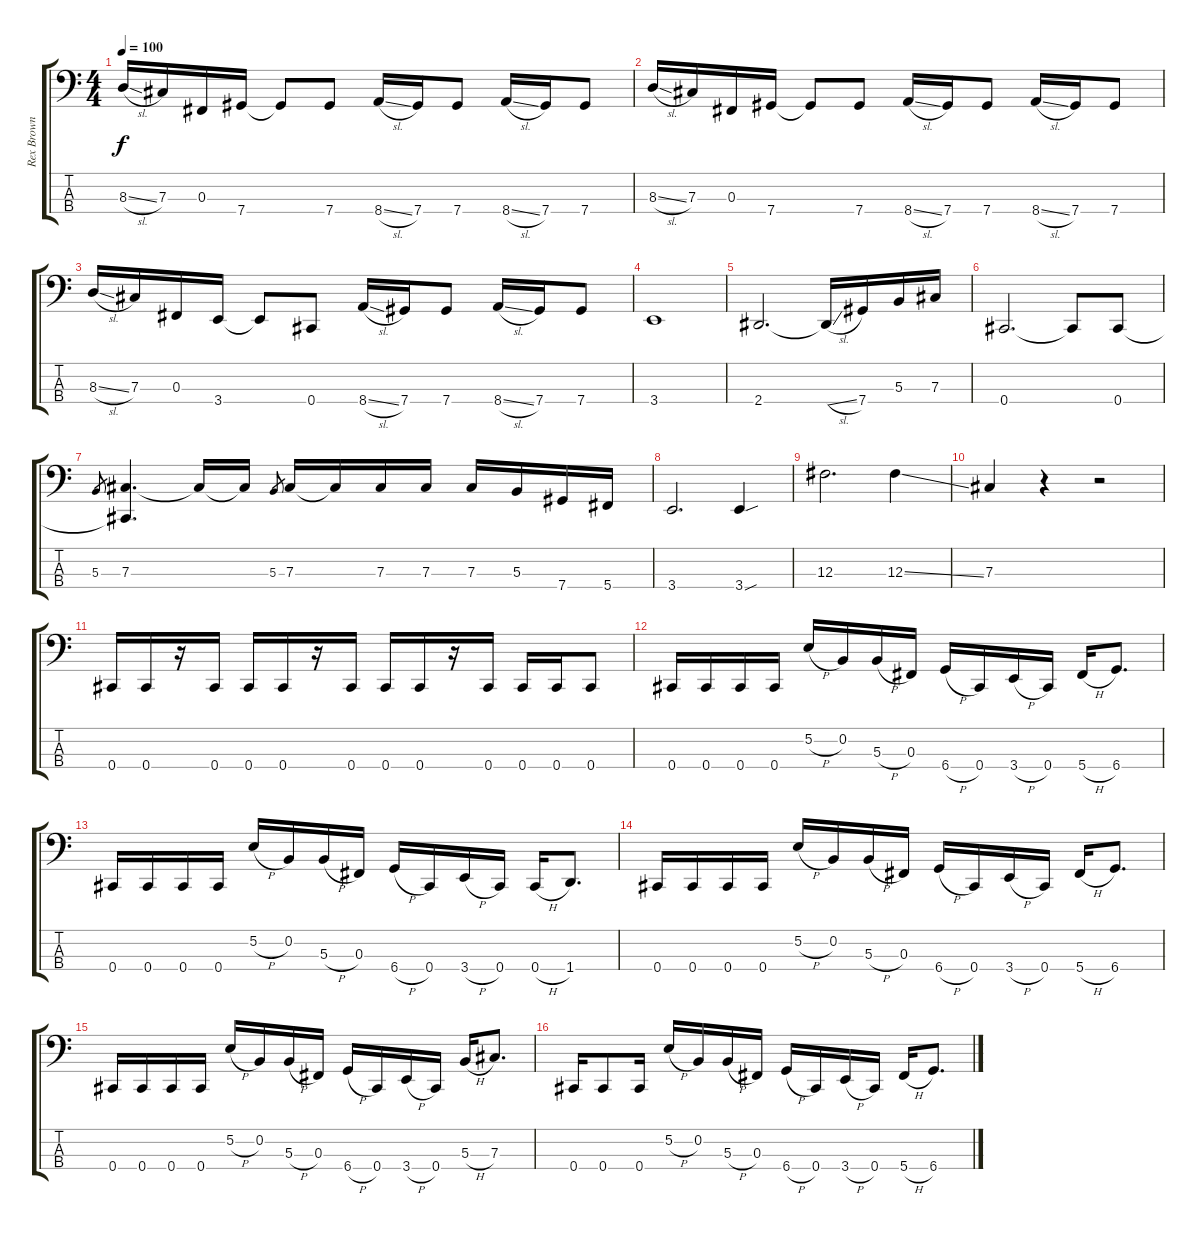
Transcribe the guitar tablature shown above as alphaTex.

\track ("Rex Brown" "Rex Brown") {instrument electricbassfinger}
\staff {score tabs}
\tuning (E2 B1 Gb1 Db1) {hide}
\ts (4 4)
\tempo 100
\clef f4
\ks c
8.3{sl}.16{dy f} 7.3.16 0.3.16 7.4.16 7.4{t}.8 7.4.8 8.4{sl}.16 7.4.16 7.4.8 8.4{sl}.16 7.4.16 7.4.8 |
8.3{sl}.16 7.3.16 0.3.16 7.4.16 7.4{t}.8 7.4.8 8.4{sl}.16 7.4.16 7.4.8 8.4{sl}.16 7.4.16 7.4.8 |
8.3{sl}.16 7.3.16 0.3.16 3.4.16 3.4{t}.8 0.4.8 8.4{sl}.16 7.4.16 7.4.8 8.4{sl}.16 7.4.16 7.4.8 |
3.4.1 |
2.4.2{d} 2.4{sl t}.16 7.4.16 5.3.16 7.3.16 |
0.4.2{d} 0.4{t}.8 0.4.8 |
5.3.8{gr} (7.3 0.4{t}).4{d} 7.3{t}.16 7.3{t}.16 5.3.8{gr} 7.3.16 7.3{t}.16 7.3.16 7.3.16 7.3.16 5.3.16 7.4.16 5.4.16 |
3.4.2{d} 3.4{sou}.4 |
12.3.2{d} 12.3{ss}.4 |
7.3.4 r.4 r.2 |
0.4.16 0.4.16 r.16 0.4.16 0.4.16 0.4.16 r.16 0.4.16 0.4.16 0.4.16 r.16 0.4.16 0.4.16 0.4.16 0.4.8 |
0.4.16 0.4.16 0.4.16 0.4.16 5.2{h}.16 0.2.16 5.3{h}.16 0.3.16 6.4{h}.16 0.4.16 3.4{h}.16 0.4.16 5.4{h}.16 6.4.8{d} |
0.4.16 0.4.16 0.4.16 0.4.16 5.2{h}.16 0.2.16 5.3{h}.16 0.3.16 6.4{h}.16 0.4.16 3.4{h}.16 0.4.16 0.4{h}.16 1.4.8{d} |
0.4.16 0.4.16 0.4.16 0.4.16 5.2{h}.16 0.2.16 5.3{h}.16 0.3.16 6.4{h}.16 0.4.16 3.4{h}.16 0.4.16 5.4{h}.16 6.4.8{d} |
0.4.16 0.4.16 0.4.16 0.4.16 5.2{h}.16 0.2.16 5.3{h}.16 0.3.16 6.4{h}.16 0.4.16 3.4{h}.16 0.4.16 5.3{h}.16 7.3.8{d} |
0.4.16 0.4.8 0.4.16 5.2{h}.16 0.2.16 5.3{h}.16 0.3.16 6.4{h}.16 0.4.16 3.4{h}.16 0.4.16 5.4{h}.16 6.4.8{d}
